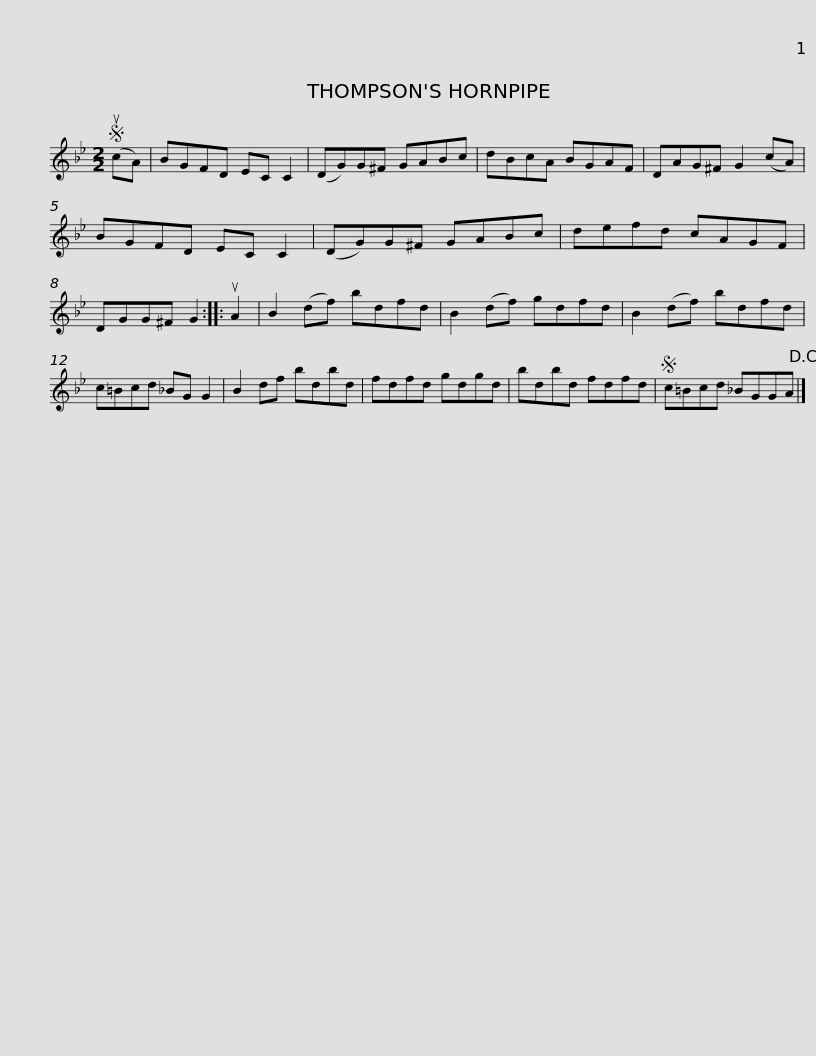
X:1
L:1/8
M:2/2
I:linebreak $
K:Gmin
V:1 treble
V:1
S (ucA) | BGFD EC C2 | (DG)G^F GABc | dBcA BGAF | DAG^F G2 (cA) | %5
 BGFD EC C2 |$ (DG)G^F GABc | defd cAGF | DGG^F G2 :: uA2 | %10
 B2 (df) bdfd | B2 (df) gdfd |$ B2 (df) bdfd | c=Bcd _BG G2 | B2 df bdbd | %15
 fdfd gdgd | bdbd fdfd |$S c=Bcd _BGGA!D.C.! |] %18
